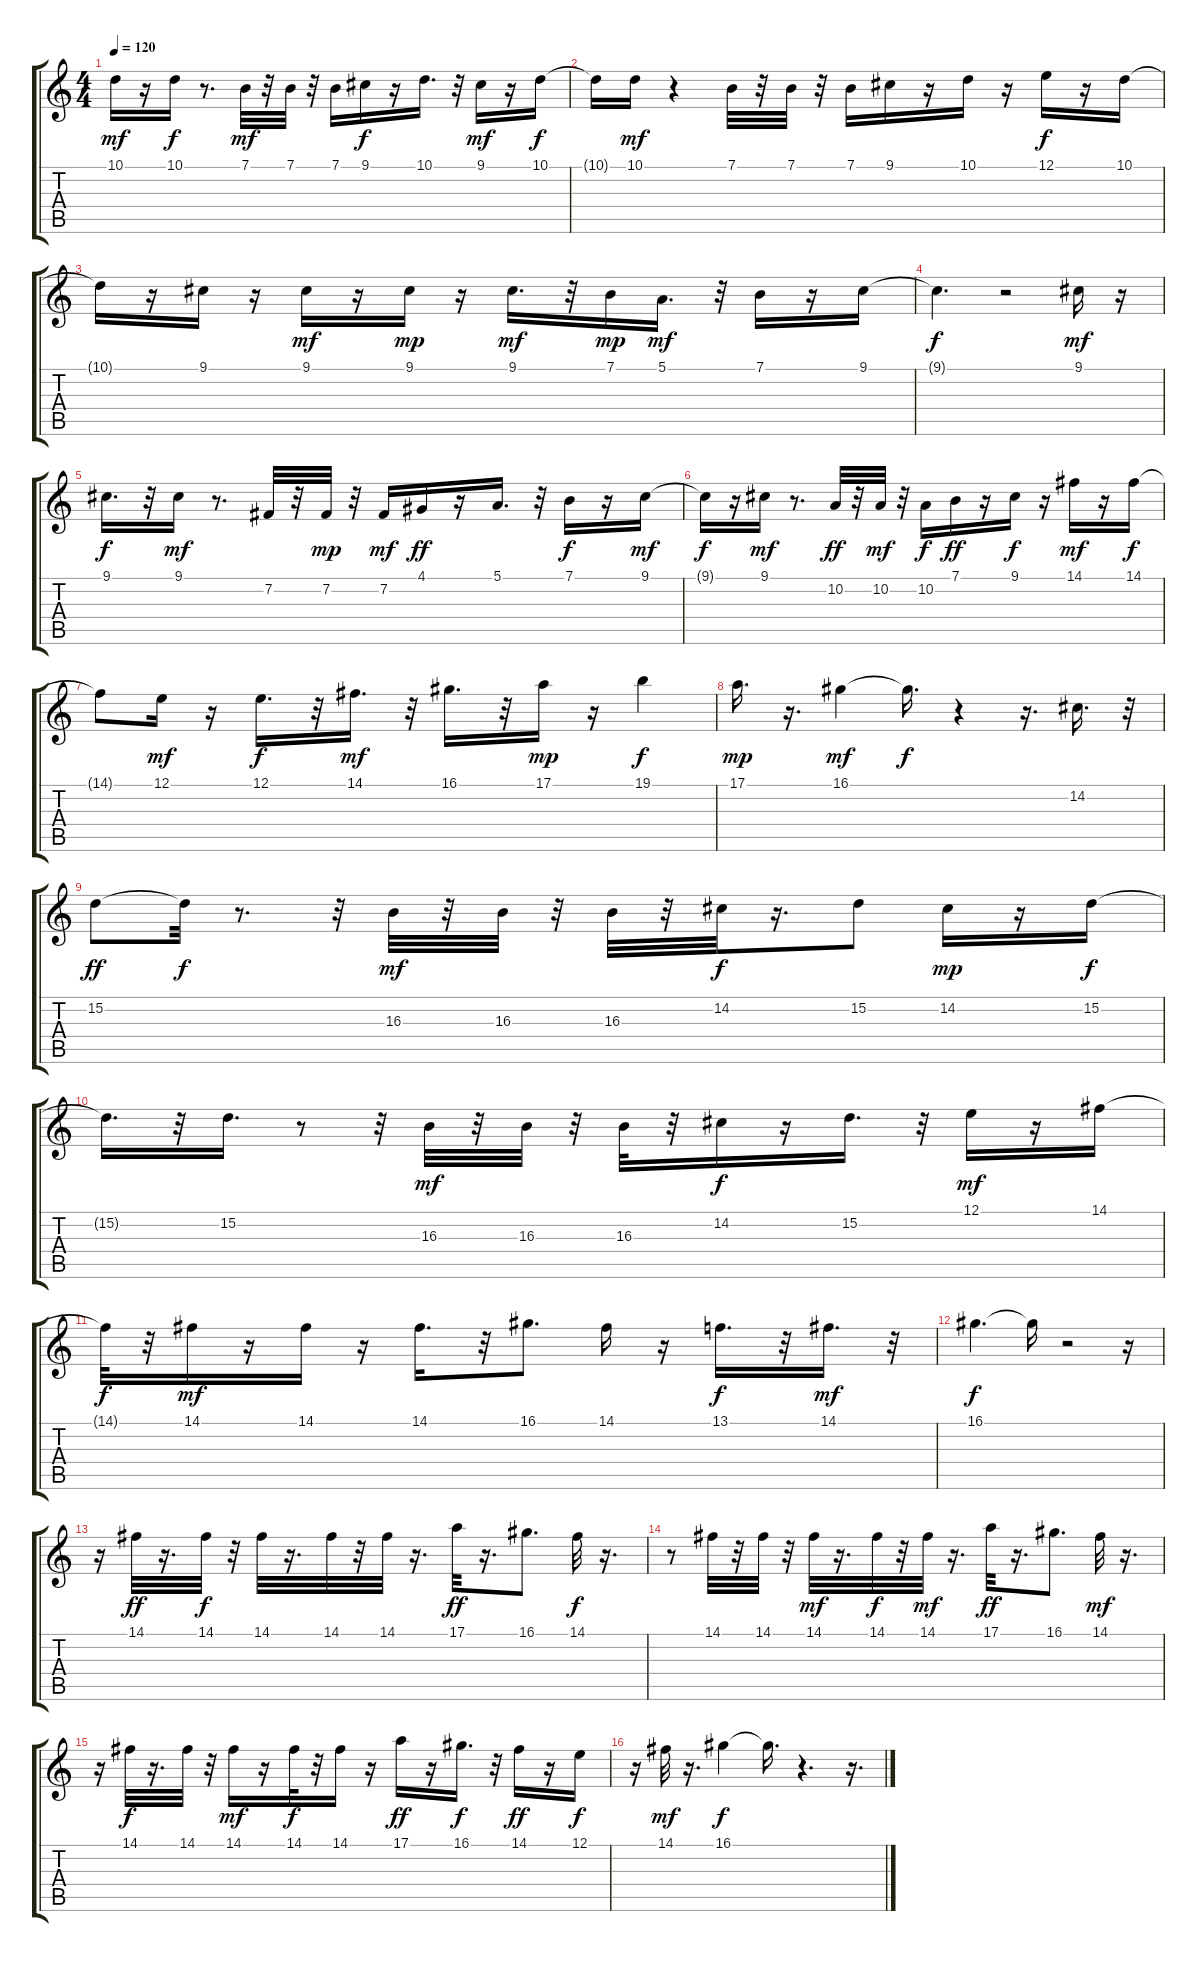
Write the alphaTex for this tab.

\track "" {instrument flute}
\staff {score tabs}
\tuning (E4 B3 G3 D3 A2 E2) {hide}
\ts (4 4)
\tempo 120
\clef g2
\ks c
10.1.16{dy mf} r.16 10.1.16{dy f} r.8{d} 7.1.32{dy mf} r.32 7.1.32 r.32 7.1.16 9.1.16{dy f} r.16 10.1.16{d} r.32 9.1.16{dy mf} r.16 10.1.16{dy f} |
10.1{t}.16 10.1.16{dy mf} r.4 7.1.32 r.32 7.1.32 r.32 7.1.16 9.1.16 r.16 10.1.16 r.16 12.1.16{dy f} r.16 10.1.16 |
10.1{t}.16 r.16 9.1.16 r.16 9.1.16{dy mf} r.16 9.1.16{dy mp} r.16 9.1.16{d dy mf} r.32 7.1.16{dy mp} 5.1.16{d dy mf} r.32 7.1.16 r.16 9.1.16 |
9.1{t}.4{d dy f} r.2 9.1.16{dy mf} r.16 |
9.1.16{d dy f} r.32 9.1.16{dy mf} r.8{d} 7.2.32 r.32 7.2.32{dy mp} r.32 7.2.16{dy mf} 4.1.16{dy ff} r.16 5.1.16{d} r.32 7.1.16{dy f} r.16 9.1.16{dy mf} |
9.1{t}.16{dy f} r.16 9.1.16{dy mf} r.8{d} 10.2.32{dy ff} r.32 10.2.32{dy mf} r.32 10.2.16{dy f} 7.1.16{dy ff} r.16 9.1.16{dy f} r.16 14.1.16{dy mf} r.16 14.1.16{dy f} |
14.1{t}.8 12.1.16{dy mf} r.16 12.1.16{d dy f} r.32 14.1.16{d dy mf} r.32 16.1.16{d} r.32 17.1.16{dy mp} r.16 19.1.4{dy f} |
17.1.16{d dy mp} r.16{d} 16.1.4{dy mf} 16.1{t}.16{d dy f} r.4 r.16{d} 14.2.16{d} r.32 |
15.2.8{dy ff} 15.2{t}.32{dy f} r.8{d} r.32 16.3.32{dy mf} r.32 16.3.32 r.32 16.3.32 r.32 14.2.32{dy f} r.16{d} 15.2.8 14.2.16{dy mp} r.16 15.2.16{dy f} |
15.2{t}.16{d} r.32 15.2.16{d} r.8 r.32 16.3.32{dy mf} r.32 16.3.32 r.32 16.3.32 r.32 14.2.16{dy f} r.16 15.2.16{d} r.32 12.1.16{dy mf} r.16 14.1.16 |
14.1{t}.32{dy f} r.32 14.1.16{dy mf} r.16 14.1.16 r.16 14.1.16{d} r.32 16.1.8{d} 14.1.16 r.16 13.1.16{d dy f} r.32 14.1.16{d dy mf} r.32 |
16.1.4{d dy f} 16.1{t}.16 r.2 r.16 |
r.16 14.1.32{dy ff} r.16{d} 14.1.32{dy f} r.32 14.1.32 r.16{d} 14.1.32 r.32 14.1.32 r.16{d} 17.1.32{dy ff} r.16{d} 16.1.8{d} 14.1.32{dy f} r.16{d} |
r.8 14.1.32 r.32 14.1.32 r.32 14.1.32{dy mf} r.16{d} 14.1.32{dy f} r.32 14.1.32{dy mf} r.16{d} 17.1.32{dy ff} r.16{d} 16.1.8{d} 14.1.32{dy mf} r.16{d} |
r.16 14.1.32{dy f} r.16{d} 14.1.32 r.32 14.1.16{dy mf} r.16 14.1.32{dy f} r.32 14.1.16 r.16 17.1.16{dy ff} r.16 16.1.16{d dy f} r.32 14.1.16{dy ff} r.16 12.1.16{dy f} |
r.16 14.1.32{dy mf} r.16{d} 16.1.4{dy f} 16.1{t}.16{d} r.4{d} r.16{d}
